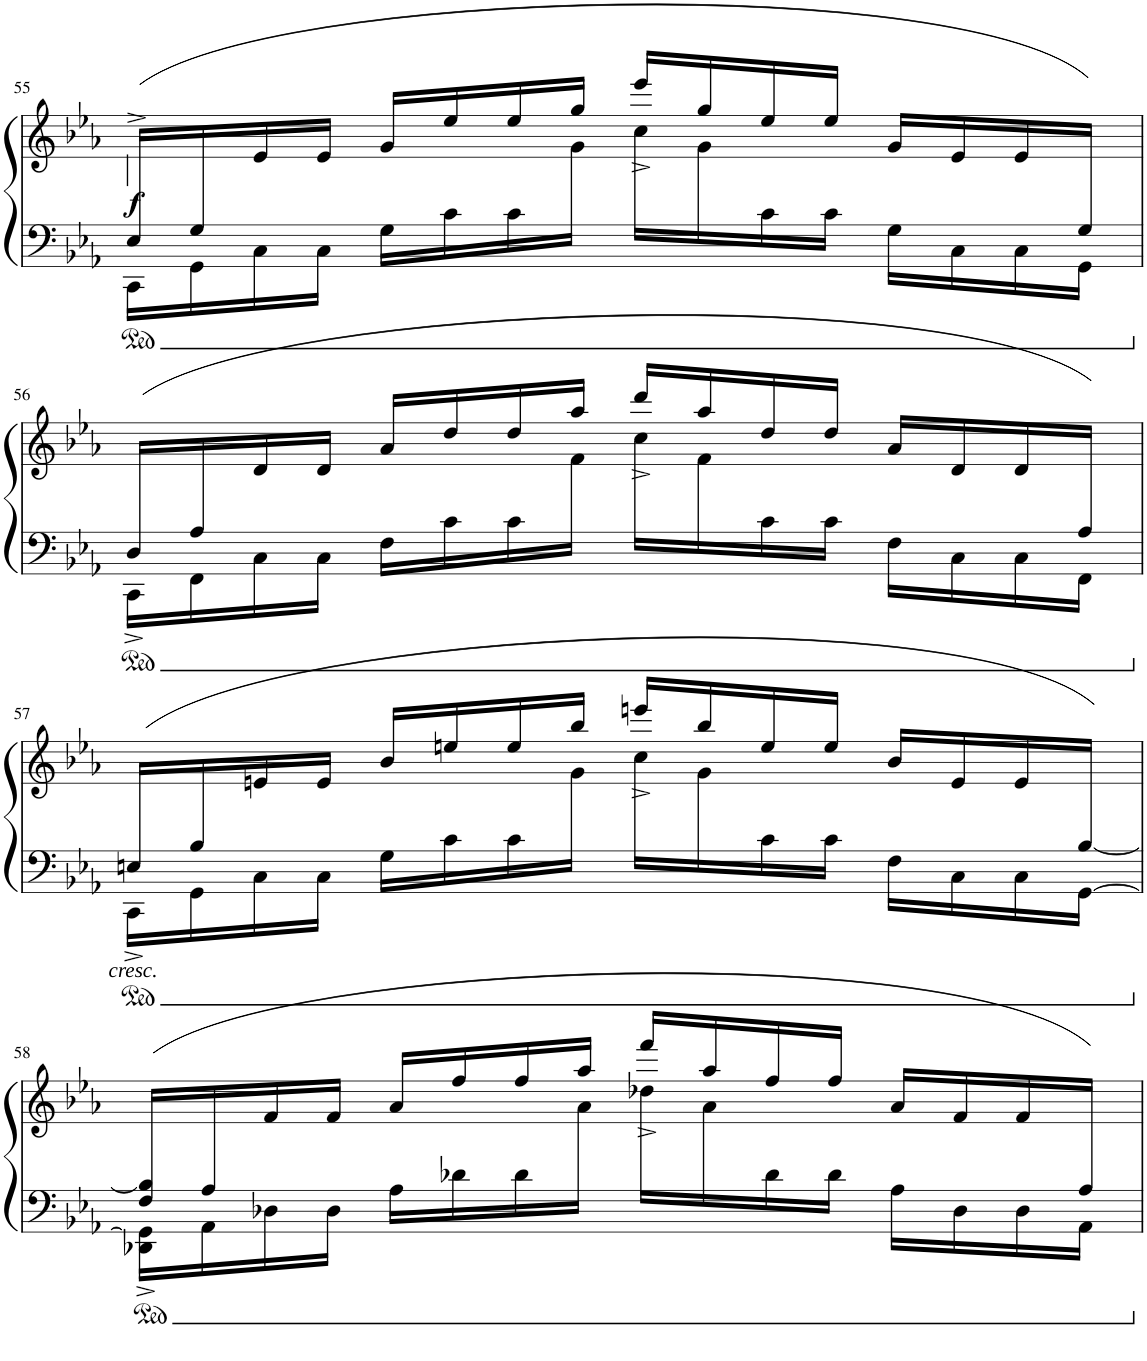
**kern	**kern	**dynam
*part1	*part1	*part1
*staff2	*staff1	*staff1/2
*I"Piano	*	*
*I'Pno	*	*
!!LO:PB:g=z
*clefF4	*clefG2	*
*k[b-e-a-]	*k[b-e-a-]	*
*M4/4	*M4/4	*
*met(c|)	*met(c|)	*
=55	=55	=55
*^	*^	*
*	*	*	*^	*
!	!	!	!	!	!LO:DY:b
16E-^/LL	16CC\LL	8ryy	16f\]	4..ryy	f
16G/	16GG\	.	16ryy	.	.
16ryy	16C\	16e-/	2..ryy	.	.
.	16C\JJ	16e-/JJ	.	.	.
.	16G\LL	16g/LL	.	.	.
.	16c\	16ee-/	.	.	.
.	16c\	16ee-/	.	.	.
.	8.ryy	16gg/JJ	.	16g\JJ	.
.	.	16eee-^/LL	.	16cc\LL	.
.	.	16gg/	.	16g\	.
.	16c\	16ee-/	.	16ryy	.
.	16c\JJ	16ee-/JJ	.	4ryy	.
.	16G\LL	16g/LL	.	.	.
.	16C\	16e-/	.	.	.
.	16C\	16e-/	.	.	.
16G/JJ	16GG\JJ	16ryy	.	16ryy	.
*	*	*	*v	*v	*
!!LO:LB:g=z
=56	=56	=56	=56	=56
16D^/LL	16CC\LL	8ryy	4..ryy	.
16A-/	16FF\	.	.	.
16ryy	16C\	16d/	.	.
.	16C\JJ	16d/JJ	.	.
.	16F\LL	16a-/LL	.	.
.	16c\	16dd/	.	.
.	16c\	16dd/	.	.
.	8.ryy	16aa-/JJ	16f\JJ	.
.	.	16ddd^/LL	16cc\LL	.
.	.	16aa-/	16f\	.
.	16c\	16dd/	16ryy	.
.	16c\JJ	16dd/JJ	4ryy	.
.	16F\LL	16a-/LL	.	.
.	16C\	16d/	.	.
.	16C\	16d/	.	.
16A-/JJ	16FF\JJ	16ryy	16ryy	.
!!LO:LB:g=z	!!
=57	=57	=57	=57	=57
!	!	!	!	!LO:DY:b=2
16En^/LL	16CC\LL	8ryy	4..ryy	other-dynamics
16B-/	16GG\	.	.	.
16ryy	16C\	16en/	.	.
.	16C\JJ	16e/JJ	.	.
.	16G\LL	16b-/LL	.	.
.	16c\	16een/	.	.
.	16c\	16ee/	.	.
.	8.ryy	16bb-/JJ	16g\JJ	.
.	.	16eeen^/LL	16cc\LL	.
.	.	16bb-/	16g\	.
.	16c\	16ee/	16ryy	.
.	16c\JJ	16ee/JJ	4ryy	.
.	16F\LL	16b-/LL	.	.
.	16C\	16e/	.	.
.	16C\	16e/	.	.
[16B-/JJ	[16GG\JJ	16ryy	16ryy	.
!!LO:LB:g=z	!!
=58	=58	=58	=58	=58
16F/^ 16B-/]^LL	16DD-X\ 16GG\]LL	8ryy	4..ryy	.
16A-/	16AA-\	.	.	.
16ryy	16D-X\	16f/	.	.
.	16D-\JJ	16f/JJ	.	.
.	16A-\LL	16a-/LL	.	.
.	16d-X\	16ff/	.	.
.	16d-\	16ff/	.	.
.	8.ryy	16aa-/JJ	16a-\JJ	.
.	.	16fff^/LL	16dd-X\LL	.
.	.	16aa-/	16a-\	.
.	16d-\	16ff/	16ryy	.
.	16d-\JJ	16ff/JJ	4ryy	.
.	16A-\LL	16a-/LL	.	.
.	16D-\	16f/	.	.
.	16D-\	16f/	.	.
16A-/JJ	16AA-\JJ	16ryy	16ryy	.
*v	*v	*	*	*
*	*v	*v	*
=	=	=
*-	*-	*-
